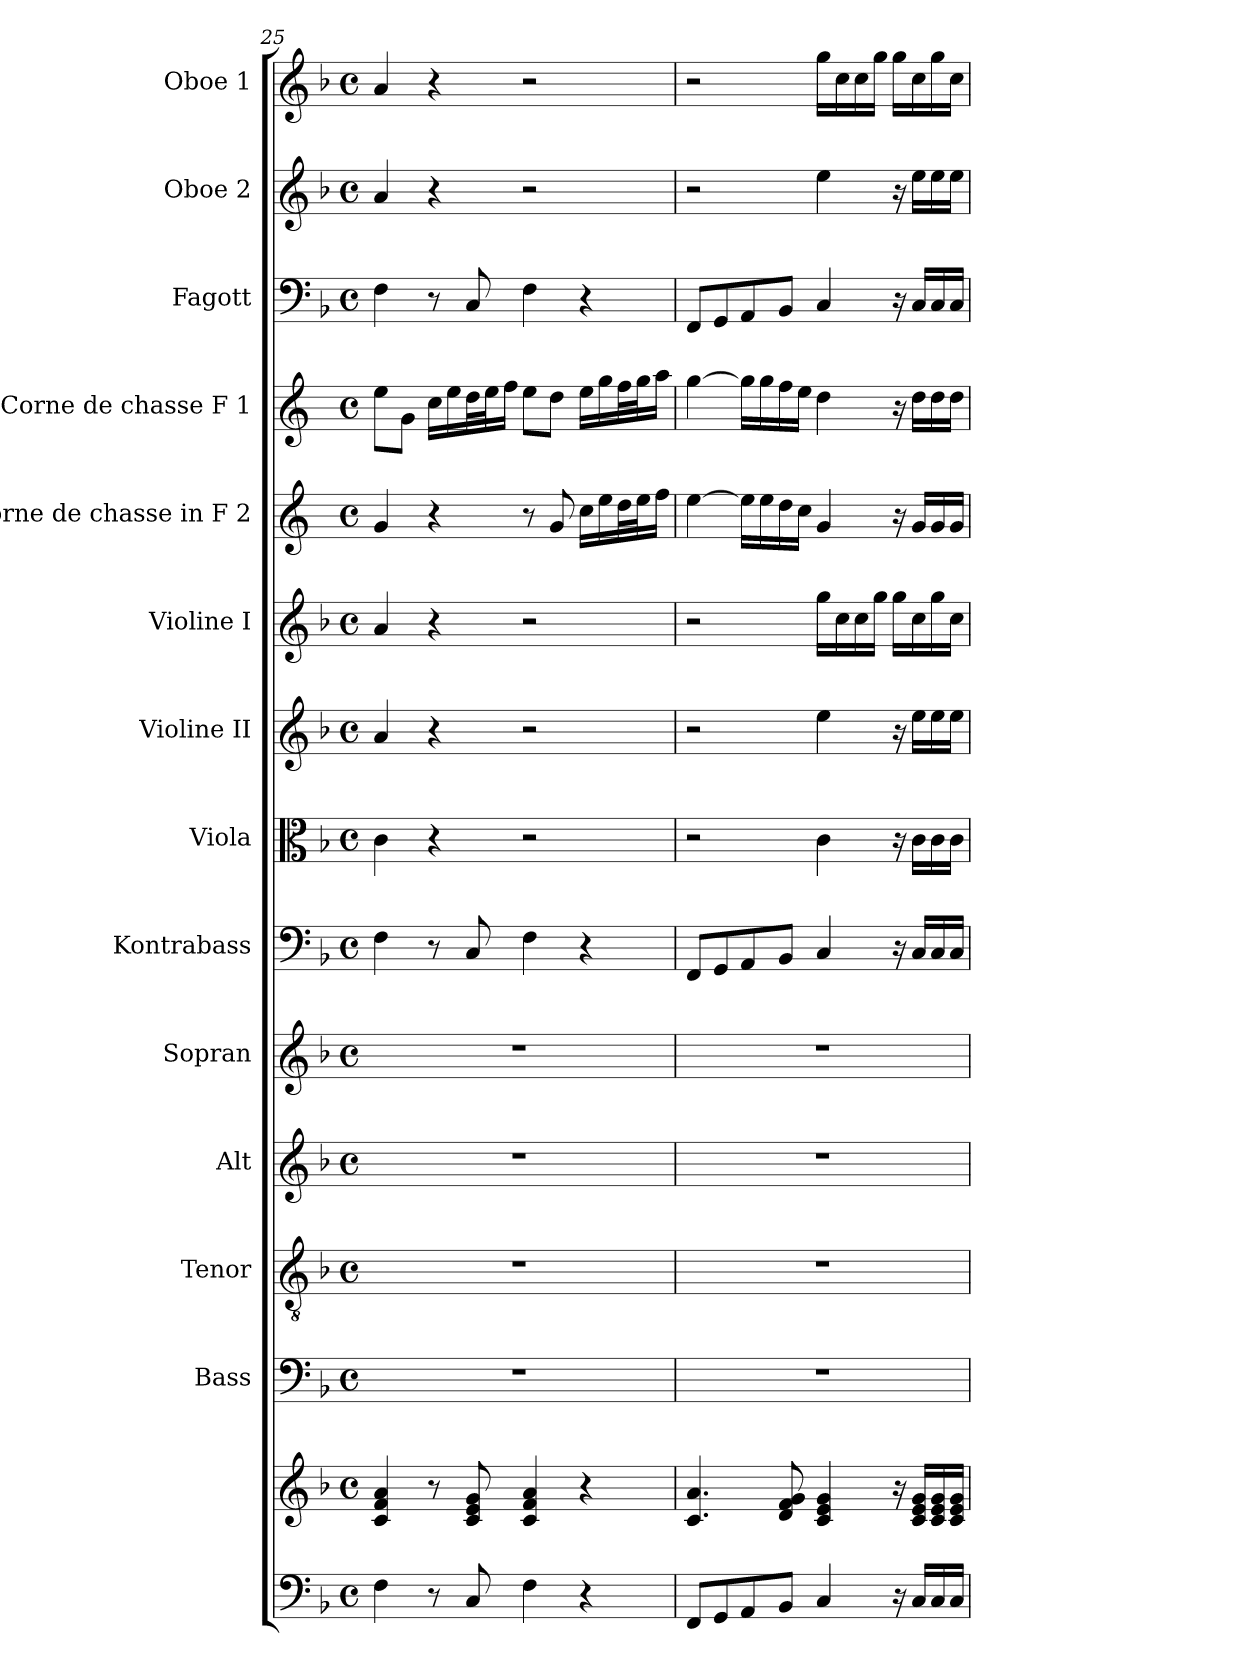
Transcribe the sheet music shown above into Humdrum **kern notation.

**kern	**kern	**kern	**kern	**kern	**kern	**kern	**kern	**kern	**kern	**kern	**kern	**kern	**kern	**kern
*part14	*part14	*part13	*part12	*part11	*part10	*part9	*part8	*part7	*part6	*part5	*part4	*part3	*part2	*part1
*staff15	*staff14	*staff13	*staff12	*staff11	*staff10	*staff9	*staff8	*staff7	*staff6	*staff5	*staff4	*staff3	*staff2	*staff1
*	*	*I"Bass	*I"Tenor	*I"Alt	*I"Sopran	*I"Kontrabass	*I"Viola	*I"Violine II	*I"Violine I	*I"Corne de chasse in F 2	*I"Corne de chasse F 1	*I"Fagott	*I"Oboe 2	*I"Oboe 1
*	*	*I'B.	*I'T.	*I'A.	*I'S.	*I'Kb.	*I'Vla.	*I'Vl. II	*I'Vl. I	*	*	*I'Fg.	*I'Ob. 2	*I'Ob. 1
!!LO:PB:g=z
*clefF4	*clefG2	*clefF4	*clefGv2	*clefG2	*clefG2	*clefF4	*clefC3	*clefG2	*clefG2	*clefG2	*clefG2	*clefF4	*clefG2	*clefG2
*	*	*	*	*	*	*ITrd7c12	*	*	*	*ITrd4c7	*ITrd4c7	*	*	*
*k[b-]	*k[b-]	*k[b-]	*k[b-]	*k[b-]	*k[b-]	*k[b-]	*k[b-]	*k[b-]	*k[b-]	*k[b-]	*k[b-]	*k[b-]	*k[b-]	*k[b-]
*F:	*F:	*F:	*F:	*F:	*F:	*F:	*F:	*F:	*F:	*F:	*F:	*F:	*F:	*F:
*M4/4	*M4/4	*M4/4	*M4/4	*M4/4	*M4/4	*M4/4	*M4/4	*M4/4	*M4/4	*M4/4	*M4/4	*M4/4	*M4/4	*M4/4
*met(c)	*met(c)	*met(c)	*met(c)	*met(c)	*met(c)	*met(c)	*met(c)	*met(c)	*met(c)	*met(c)	*met(c)	*met(c)	*met(c)	*met(c)
=25	=25	=25	=25	=25	=25	=25	=25	=25	=25	=25	=25	=25	=25	=25
4F\	4c/ 4f/ 4a/	1r	1r	1r	1r	4FF\	4c\	4a/	4a/	4c/	8a\L	4F\	4a/	4a/
.	.	.	.	.	.	.	.	.	.	.	8c\J	.	.	.
8r	8r	.	.	.	.	8r	4r	4r	4r	4r	16f\LL	8r	4r	4r
.	.	.	.	.	.	.	.	.	.	.	16a\	.	.	.
8C/	8c/ 8e/ 8g/	.	.	.	.	8CC/	.	.	.	.	32g\L	8C/	.	.
.	.	.	.	.	.	.	.	.	.	.	32a\J	.	.	.
.	.	.	.	.	.	.	.	.	.	.	16b-\JJ	.	.	.
4F\	4c/ 4f/ 4a/	.	.	.	.	4FF\	2r	2r	2r	8r	8a\L	4F\	2r	2r
.	.	.	.	.	.	.	.	.	.	8c/	8g\J	.	.	.
4r	4r	.	.	.	.	4r	.	.	.	16f\LL	16a\LL	4r	.	.
.	.	.	.	.	.	.	.	.	.	16a\	16cc\	.	.	.
.	.	.	.	.	.	.	.	.	.	32g\L	32b-\L	.	.	.
.	.	.	.	.	.	.	.	.	.	32a\J	32cc\J	.	.	.
.	.	.	.	.	.	.	.	.	.	16b-\JJ	16dd\JJ	.	.	.
=26	=26	=26	=26	=26	=26	=26	=26	=26	=26	=26	=26	=26	=26	=26
8FF/L	4.c/ 4.a/	1r	1r	1r	1r	8FFF/L	2r	2r	2r	[4a\	[4cc\	8FF/L	2r	2r
8GG/	.	.	.	.	.	8GGG/	.	.	.	.	.	8GG/	.	.
8AA/	.	.	.	.	.	8AAA/	.	.	.	16a\LL]	16cc\LL]	8AA/	.	.
.	.	.	.	.	.	.	.	.	.	16a\	16cc\	.	.	.
8BB-/J	8d/ 8f/ 8g/	.	.	.	.	8BBB-/J	.	.	.	16g\	16b-\	8BB-/J	.	.
.	.	.	.	.	.	.	.	.	.	16f\JJ	16a\JJ	.	.	.
4C/	4c/ 4e/ 4g/	.	.	.	.	4CC/	4c\	4ee\	16gg\LL	4c/	4g\	4C/	4ee\	16gg\LL
.	.	.	.	.	.	.	.	.	16cc\	.	.	.	.	16cc\
.	.	.	.	.	.	.	.	.	16cc\	.	.	.	.	16cc\
.	.	.	.	.	.	.	.	.	16gg\JJ	.	.	.	.	16gg\JJ
16r	16r	.	.	.	.	16r	16r	16r	16gg\LL	16r	16r	16r	16r	16gg\LL
16C/LL	16c/ 16e/ 16g/LL	.	.	.	.	16CC/LL	16c\LL	16ee\LL	16cc\	16c/LL	16g\LL	16C/LL	16ee\LL	16cc\
16C/	16c/ 16e/ 16g/	.	.	.	.	16CC/	16c\	16ee\	16gg\	16c/	16g\	16C/	16ee\	16gg\
16C/JJ	16c/ 16e/ 16g/JJ	.	.	.	.	16CC/JJ	16c\JJ	16ee\JJ	16cc\JJ	16c/JJ	16g\JJ	16C/JJ	16ee\JJ	16cc\JJ
=	=	=	=	=	=	=	=	=	=	=	=	=	=	=
*-	*-	*-	*-	*-	*-	*-	*-	*-	*-	*-	*-	*-	*-	*-
